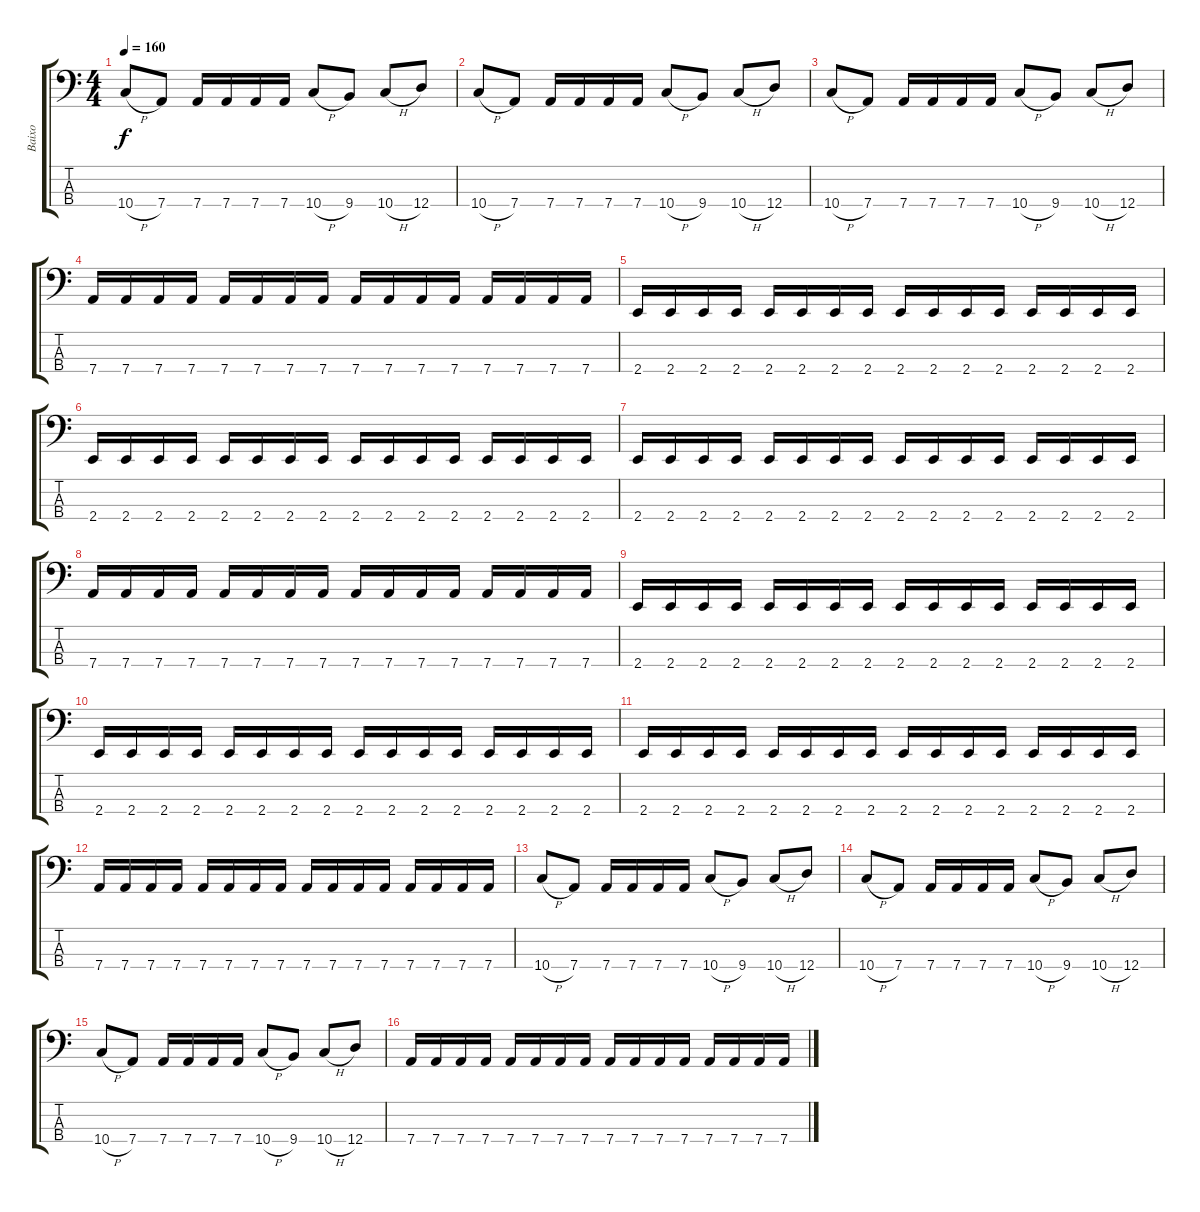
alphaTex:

\track ("Baixo" "Baixo") {instrument electricbasspick}
\staff {score tabs}
\tuning (F2 C2 G1 D1) {hide}
\ts (4 4)
\tempo 160
\clef f4
\ks c
10.4{h}.8{dy f} 7.4.8 7.4.16 7.4.16 7.4.16 7.4.16 10.4{h}.8 9.4.8 10.4{h}.8 12.4.8 |
10.4{h}.8 7.4.8 7.4.16 7.4.16 7.4.16 7.4.16 10.4{h}.8 9.4.8 10.4{h}.8 12.4.8 |
10.4{h}.8 7.4.8 7.4.16 7.4.16 7.4.16 7.4.16 10.4{h}.8 9.4.8 10.4{h}.8 12.4.8 |
7.4.16 7.4.16 7.4.16 7.4.16 7.4.16 7.4.16 7.4.16 7.4.16 7.4.16 7.4.16 7.4.16 7.4.16 7.4.16 7.4.16 7.4.16 7.4.16 |
2.4.16 2.4.16 2.4.16 2.4.16 2.4.16 2.4.16 2.4.16 2.4.16 2.4.16 2.4.16 2.4.16 2.4.16 2.4.16 2.4.16 2.4.16 2.4.16 |
2.4.16 2.4.16 2.4.16 2.4.16 2.4.16 2.4.16 2.4.16 2.4.16 2.4.16 2.4.16 2.4.16 2.4.16 2.4.16 2.4.16 2.4.16 2.4.16 |
2.4.16 2.4.16 2.4.16 2.4.16 2.4.16 2.4.16 2.4.16 2.4.16 2.4.16 2.4.16 2.4.16 2.4.16 2.4.16 2.4.16 2.4.16 2.4.16 |
7.4.16 7.4.16 7.4.16 7.4.16 7.4.16 7.4.16 7.4.16 7.4.16 7.4.16 7.4.16 7.4.16 7.4.16 7.4.16 7.4.16 7.4.16 7.4.16 |
2.4.16 2.4.16 2.4.16 2.4.16 2.4.16 2.4.16 2.4.16 2.4.16 2.4.16 2.4.16 2.4.16 2.4.16 2.4.16 2.4.16 2.4.16 2.4.16 |
2.4.16 2.4.16 2.4.16 2.4.16 2.4.16 2.4.16 2.4.16 2.4.16 2.4.16 2.4.16 2.4.16 2.4.16 2.4.16 2.4.16 2.4.16 2.4.16 |
2.4.16 2.4.16 2.4.16 2.4.16 2.4.16 2.4.16 2.4.16 2.4.16 2.4.16 2.4.16 2.4.16 2.4.16 2.4.16 2.4.16 2.4.16 2.4.16 |
7.4.16 7.4.16 7.4.16 7.4.16 7.4.16 7.4.16 7.4.16 7.4.16 7.4.16 7.4.16 7.4.16 7.4.16 7.4.16 7.4.16 7.4.16 7.4.16 |
10.4{h}.8 7.4.8 7.4.16 7.4.16 7.4.16 7.4.16 10.4{h}.8 9.4.8 10.4{h}.8 12.4.8 |
10.4{h}.8 7.4.8 7.4.16 7.4.16 7.4.16 7.4.16 10.4{h}.8 9.4.8 10.4{h}.8 12.4.8 |
10.4{h}.8 7.4.8 7.4.16 7.4.16 7.4.16 7.4.16 10.4{h}.8 9.4.8 10.4{h}.8 12.4.8 |
7.4.16 7.4.16 7.4.16 7.4.16 7.4.16 7.4.16 7.4.16 7.4.16 7.4.16 7.4.16 7.4.16 7.4.16 7.4.16 7.4.16 7.4.16 7.4.16
